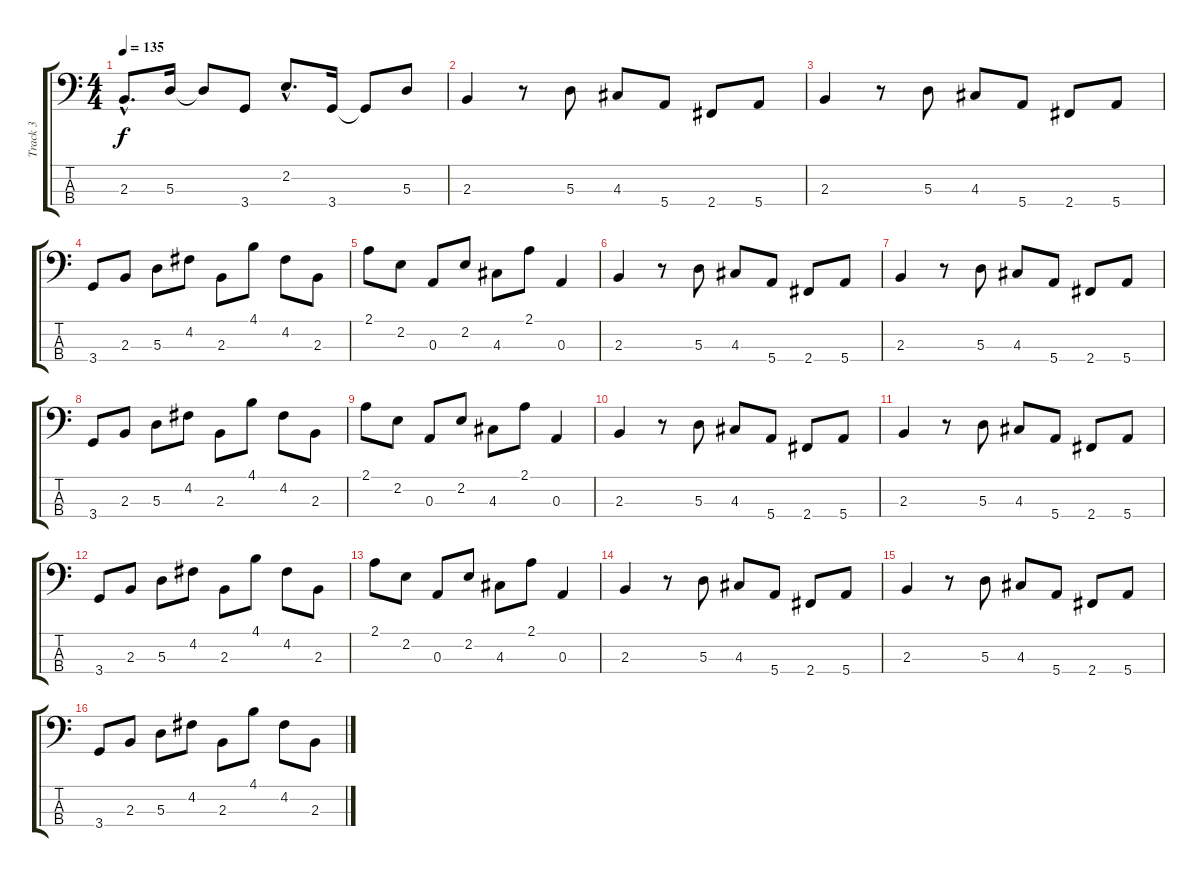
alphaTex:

\track ("Track 3" "Track 3") {instrument electricbassfinger}
\staff {score tabs}
\tuning (G2 D2 A1 E1) {hide}
\ts (4 4)
\tempo 135
\clef f4
\ks c
2.3{hac}.8{d dy f} 5.3.16 5.3{t}.8 3.4.8 2.2{hac}.8{d} 3.4.16 3.4{t}.8 5.3.8 |
2.3.4 r.8 5.3.8 4.3.8 5.4.8 2.4.8 5.4.8 |
2.3.4 r.8 5.3.8 4.3.8 5.4.8 2.4.8 5.4.8 |
3.4.8 2.3.8 5.3.8 4.2.8 2.3.8 4.1.8 4.2.8 2.3.8 |
2.1.8 2.2.8 0.3.8 2.2.8 4.3.8 2.1.8 0.3.4 |
2.3.4 r.8 5.3.8 4.3.8 5.4.8 2.4.8 5.4.8 |
2.3.4 r.8 5.3.8 4.3.8 5.4.8 2.4.8 5.4.8 |
3.4.8 2.3.8 5.3.8 4.2.8 2.3.8 4.1.8 4.2.8 2.3.8 |
2.1.8 2.2.8 0.3.8 2.2.8 4.3.8 2.1.8 0.3.4 |
2.3.4 r.8 5.3.8 4.3.8 5.4.8 2.4.8 5.4.8 |
2.3.4 r.8 5.3.8 4.3.8 5.4.8 2.4.8 5.4.8 |
3.4.8 2.3.8 5.3.8 4.2.8 2.3.8 4.1.8 4.2.8 2.3.8 |
2.1.8 2.2.8 0.3.8 2.2.8 4.3.8 2.1.8 0.3.4 |
2.3.4 r.8 5.3.8 4.3.8 5.4.8 2.4.8 5.4.8 |
2.3.4 r.8 5.3.8 4.3.8 5.4.8 2.4.8 5.4.8 |
3.4.8 2.3.8 5.3.8 4.2.8 2.3.8 4.1.8 4.2.8 2.3.8
